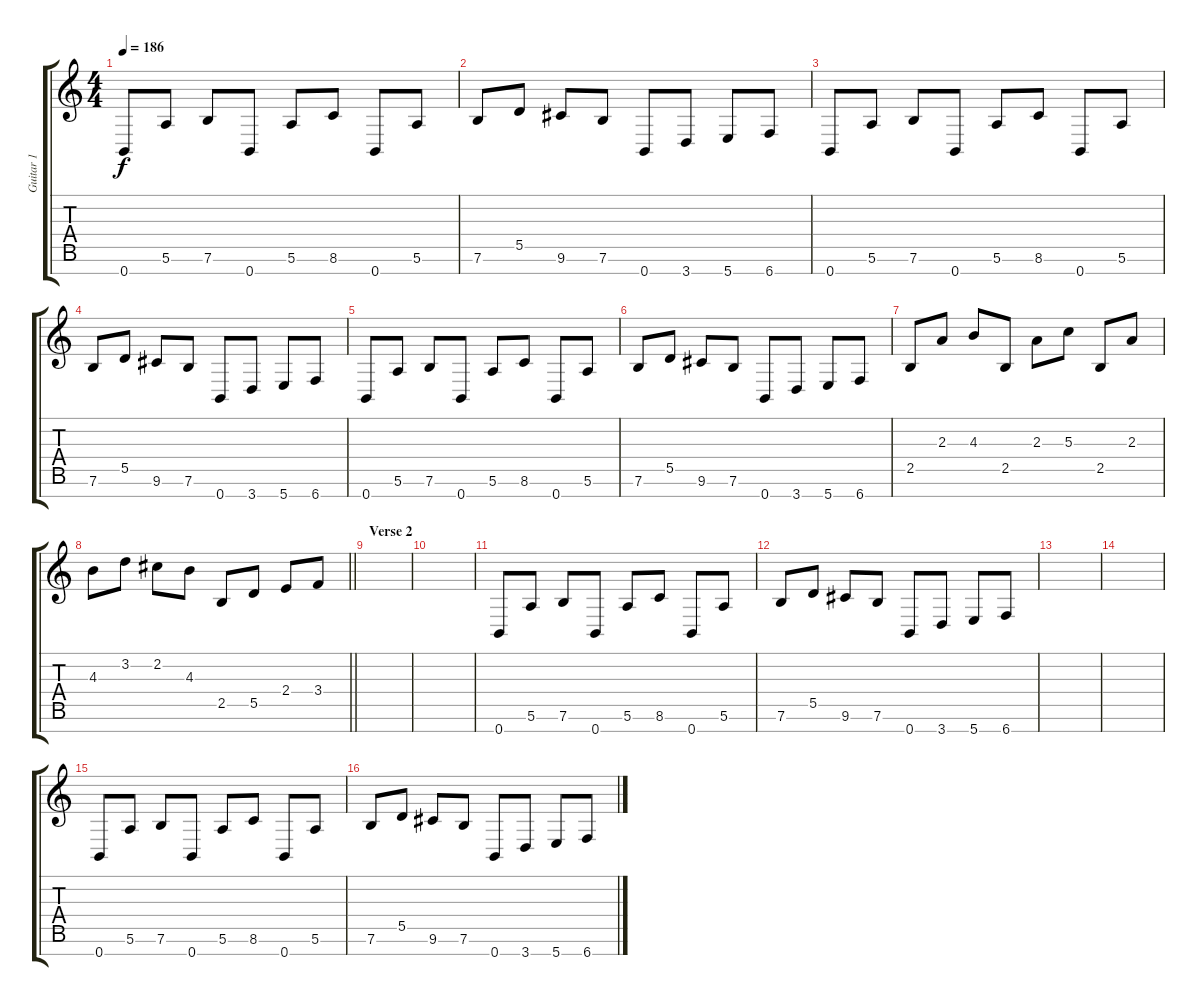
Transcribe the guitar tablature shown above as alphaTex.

\track ("Guitar 1" "Guitar 1") {instrument distortionguitar}
\staff {score tabs}
\tuning (E4 B3 G3 D3 A2 E2 B1) {hide}
\ts (4 4)
\tempo 186
\clef g2
\ks c
0.7.8{dy f} 5.6.8 7.6.8 0.7.8 5.6.8 8.6.8 0.7.8 5.6.8 |
7.6.8 5.5.8 9.6.8 7.6.8 0.7.8 3.7.8 5.7.8 6.7.8 |
0.7.8 5.6.8 7.6.8 0.7.8 5.6.8 8.6.8 0.7.8 5.6.8 |
7.6.8 5.5.8 9.6.8 7.6.8 0.7.8 3.7.8 5.7.8 6.7.8 |
0.7.8 5.6.8 7.6.8 0.7.8 5.6.8 8.6.8 0.7.8 5.6.8 |
7.6.8 5.5.8 9.6.8 7.6.8 0.7.8 3.7.8 5.7.8 6.7.8 |
2.5.8 2.3.8 4.3.8 2.5.8 2.3.8 5.3.8 2.5.8 2.3.8 |
\barLineRight lightlight
4.3.8 3.2.8 2.2.8 4.3.8 2.5.8 5.5.8 2.4.8 3.4.8 |
\section ("" "Verse 2")
|
|
0.7.8 5.6.8 7.6.8 0.7.8 5.6.8 8.6.8 0.7.8 5.6.8 |
7.6.8 5.5.8 9.6.8 7.6.8 0.7.8 3.7.8 5.7.8 6.7.8 |
|
|
0.7.8 5.6.8 7.6.8 0.7.8 5.6.8 8.6.8 0.7.8 5.6.8 |
7.6.8 5.5.8 9.6.8 7.6.8 0.7.8 3.7.8 5.7.8 6.7.8
